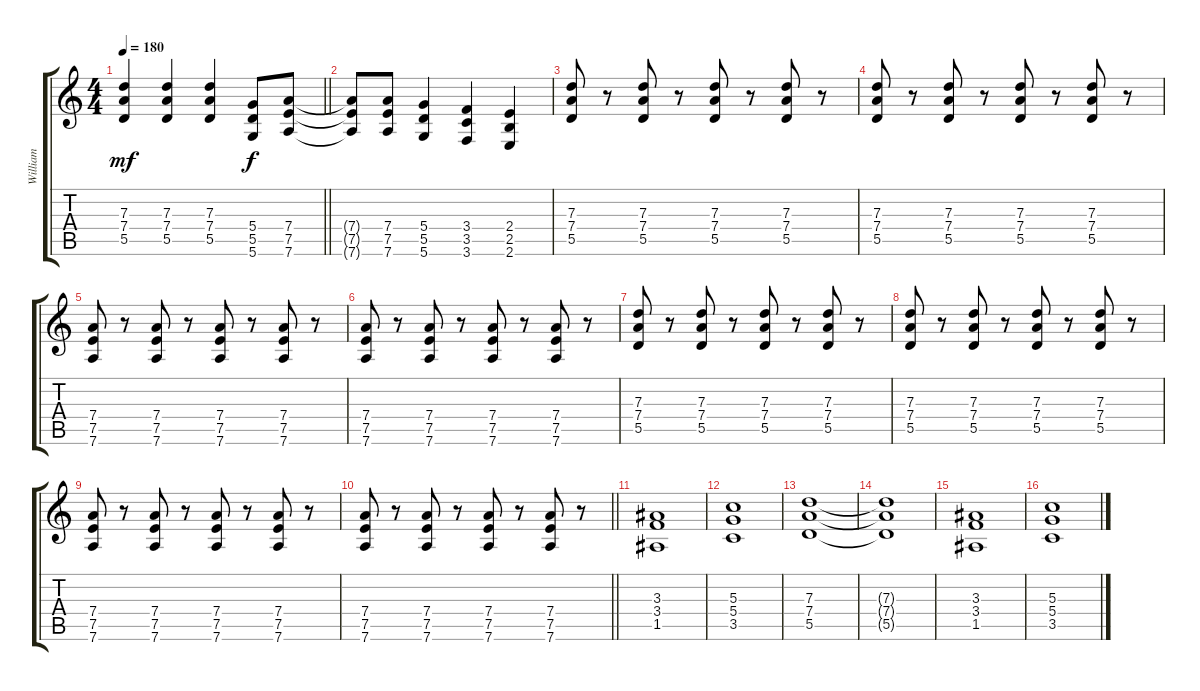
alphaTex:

\track ("William" "William") {instrument distortionguitar}
\staff {score tabs}
\tuning (E4 B3 G3 D3 A2 D2) {hide}
\ts (4 4)
\tempo 180
\clef g2
\barLineRight lightlight
\ks c
(7.3 7.4 5.5).4{dy mf} (7.3 7.4 5.5).4 (7.3 7.4 5.5).4 (5.4 5.5 5.6).8{dy f} (7.4 7.5 7.6).8 |
(7.4{t} 7.5{t} 7.6{t}).8 (7.4 7.5 7.6).8 (5.4 5.5 5.6).4 (3.4 3.5 3.6).4 (2.4 2.5 2.6).4 |
(7.3 7.4 5.5).8 r.8 (7.3 7.4 5.5).8 r.8 (7.3 7.4 5.5).8 r.8 (7.3 7.4 5.5).8 r.8 |
(7.3 7.4 5.5).8 r.8 (7.3 7.4 5.5).8 r.8 (7.3 7.4 5.5).8 r.8 (7.3 7.4 5.5).8 r.8 |
(7.4 7.5 7.6).8 r.8 (7.4 7.5 7.6).8 r.8 (7.4 7.5 7.6).8 r.8 (7.4 7.5 7.6).8 r.8 |
(7.4 7.5 7.6).8 r.8 (7.4 7.5 7.6).8 r.8 (7.4 7.5 7.6).8 r.8 (7.4 7.5 7.6).8 r.8 |
(7.3 7.4 5.5).8 r.8 (7.3 7.4 5.5).8 r.8 (7.3 7.4 5.5).8 r.8 (7.3 7.4 5.5).8 r.8 |
(7.3 7.4 5.5).8 r.8 (7.3 7.4 5.5).8 r.8 (7.3 7.4 5.5).8 r.8 (7.3 7.4 5.5).8 r.8 |
(7.4 7.5 7.6).8 r.8 (7.4 7.5 7.6).8 r.8 (7.4 7.5 7.6).8 r.8 (7.4 7.5 7.6).8 r.8 |
\barLineRight lightlight
(7.4 7.5 7.6).8 r.8 (7.4 7.5 7.6).8 r.8 (7.4 7.5 7.6).8 r.8 (7.4 7.5 7.6).8 r.8 |
(3.3 3.4 1.5).1 |
(5.3 5.4 3.5).1 |
(7.3 7.4 5.5).1 |
(7.3{t} 7.4{t} 5.5{t}).1 |
(3.3 3.4 1.5).1 |
(5.3 5.4 3.5).1
